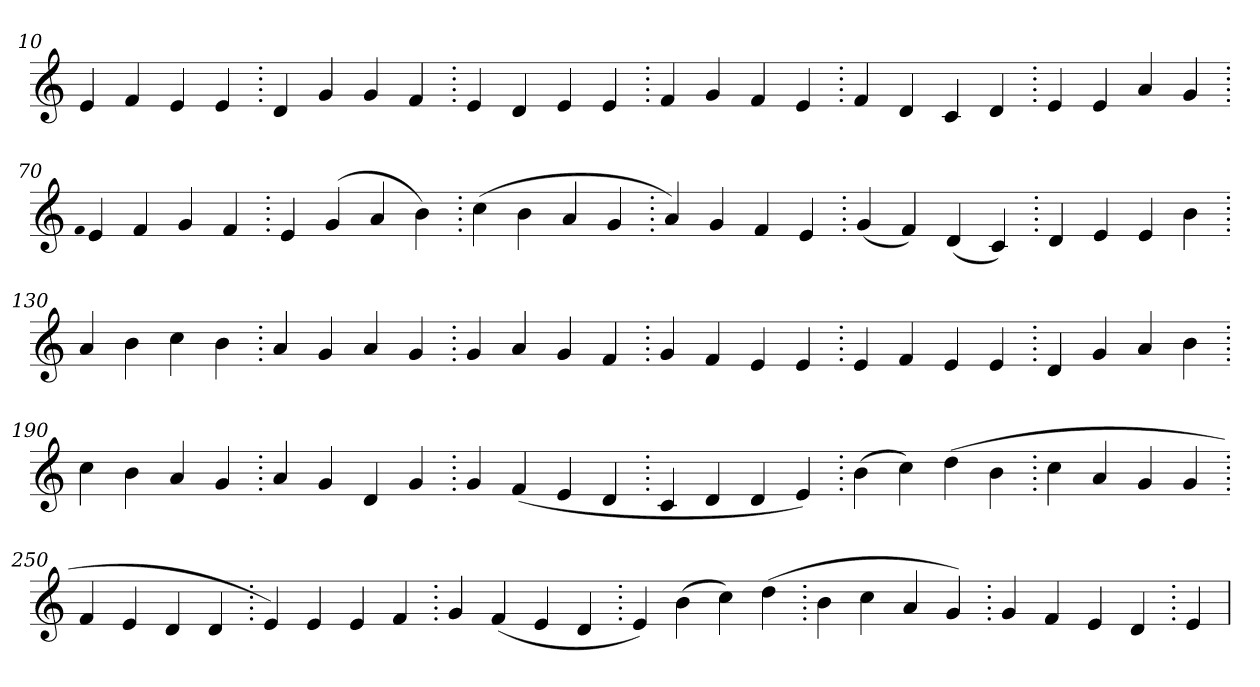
**kern
*part1
*staff1
*clefG2
=10.
4e
4f
4e
4e
=20.
4d
4g
4g
4f
=30.
4e
4d
4e
4e
=40.
4f
4g
4f
4e
=50.
4f
4d
4c
4d
=60.
4e
4e
4a
4g
=70.
qqf
4e
4f
4g
4f
=80.
4e
(>4g
4a
4b)
=90.
(>4cc
4b
4a
4g
=100.
4a)
4g
4f
4e
=110.
(>4g
4f)
(>4d
4c)
=120.
4d
4e
4e
4b
=130.
4a
4b
4cc
4b
=140.
4a
4g
4a
4g
=150.
4g
4a
4g
4f
=160.
4g
4f
4e
4e
=170.
4e
4f
4e
4e
=180.
4d
4g
4a
4b
=190.
4cc
4b
4a
4g
=200.
4a
4g
4d
4g
=210.
4g
(>4f
4e
4d
=220.
4c
4d
4d
4e)
=230.
(>4b
4cc)
(>4dd
4b
=240.
4cc
4a
4g
4g
=250.
4f
4e
4d
4d
=260.
4e)
4e
4e
4f
=270.
4g
(>4f
4e
4d
=280.
4e)
(>4b
4cc)
(>4dd
=290.
4b
4cc
4a
4g)
=300.
4g
4f
4e
4d
=310.
4e
=
*-
